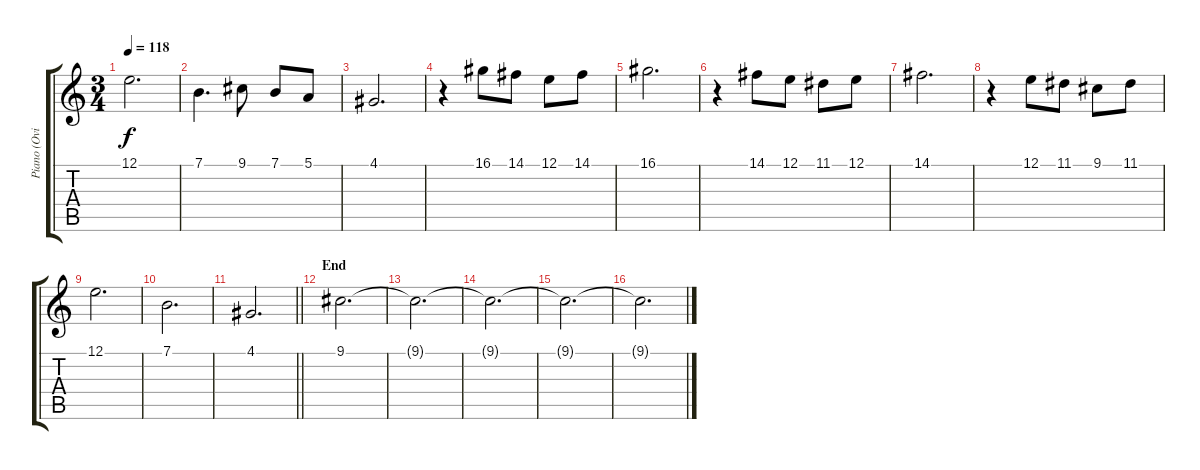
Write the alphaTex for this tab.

\track ("Piano (Ovie)" "Piano (Ovi") {instrument brightacousticpiano}
\staff {score tabs}
\tuning (E4 B3 G3 D3 A2 E2) {hide}
\ts (3 4)
\tempo 118
\clef g2
\ks c
12.1.2{d dy f} |
7.1.4{d} 9.1.8 7.1.8 5.1.8 |
4.1.2{d} |
r.4 16.1.8 14.1.8 12.1.8 14.1.8 |
16.1.2{d} |
r.4 14.1.8 12.1.8 11.1.8 12.1.8 |
14.1.2{d} |
r.4 12.1.8 11.1.8 9.1.8 11.1.8 |
12.1.2{d} |
7.1.2{d} |
\barLineRight lightlight
4.1.2{d} |
\section ("" "End")
9.1.2{d} |
9.1{t}.2{d} |
9.1{t}.2{d} |
9.1{t}.2{d} |
9.1{t}.2{d volume 0}
